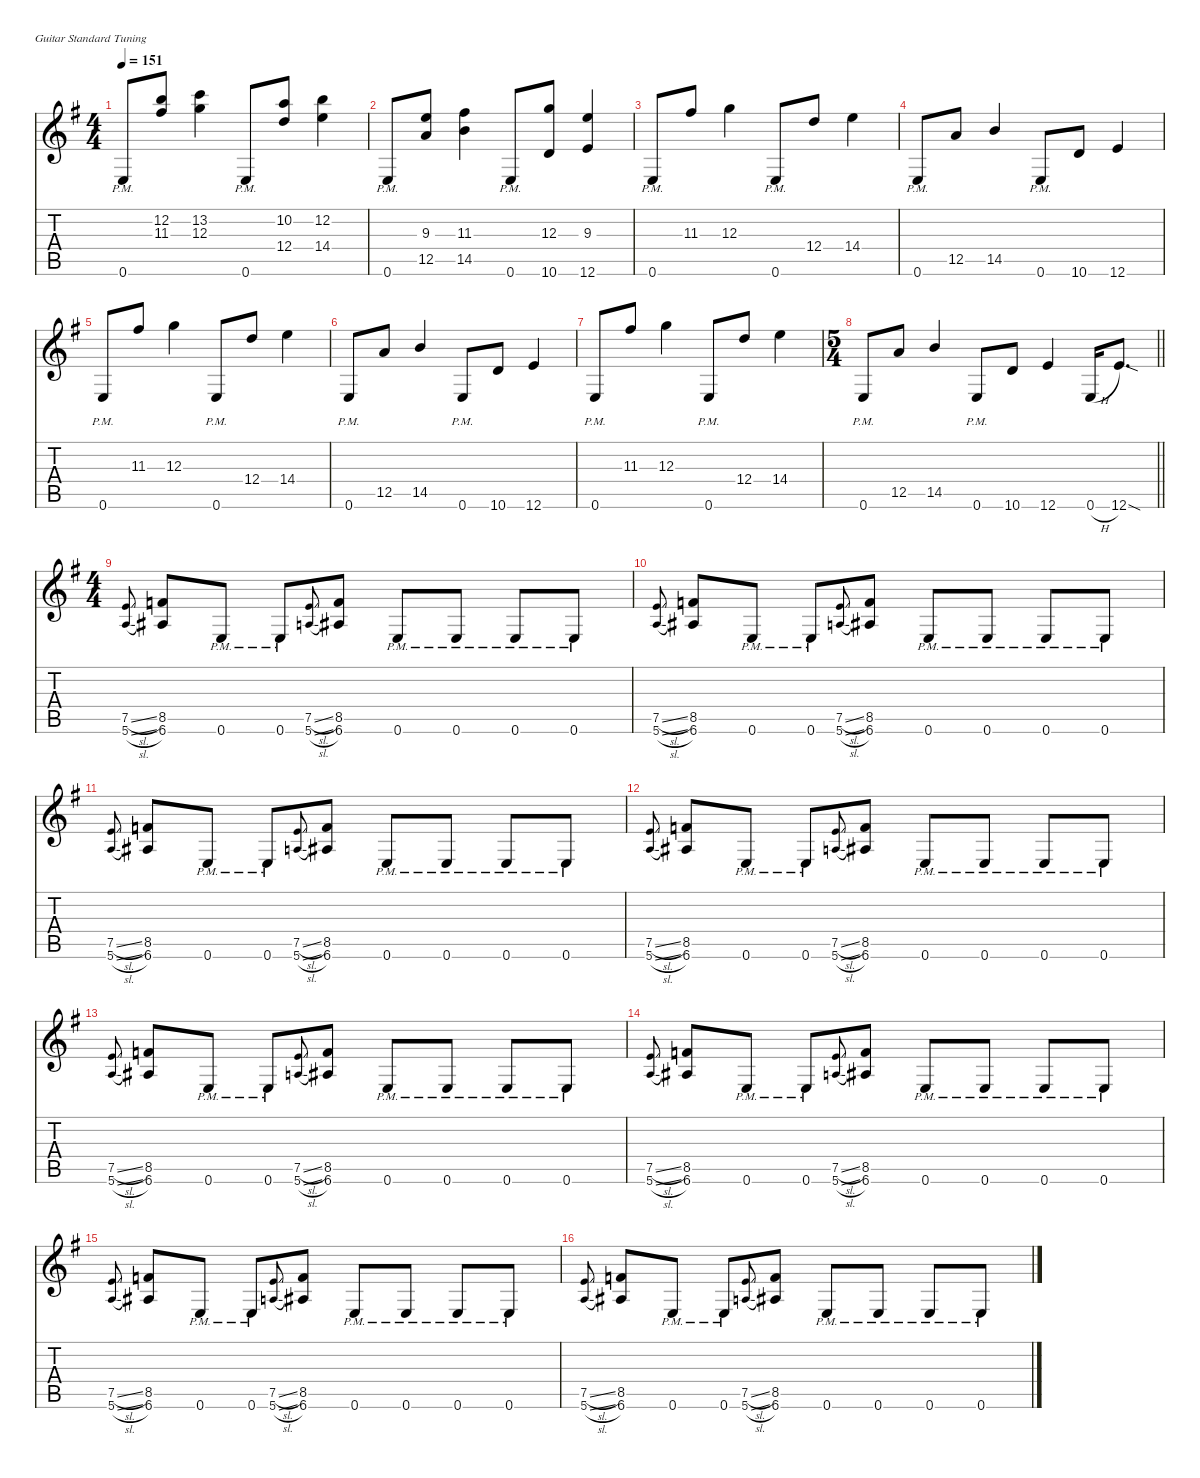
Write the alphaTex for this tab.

\defaultSystemsLayout 4
\hideDynamics
\bracketExtendMode nobrackets
\singleTrackTrackNamePolicy hidden
\multiTrackTrackNamePolicy hidden
\otherSystemsTrackNameOrientation horizontal
\track ("James Hetfield" "dist.guit.") {defaultSystemsLayout 8 instrument distortionguitar}
\staff {score tabs}
\tuning (E4 B3 G3 D3 A2 E2)
\ts (4 4)
\beaming (8 2 2 2 2)
\tempo 151
\clef g2
\ks eminor
0.6{pm acc forcenatural}.8{dy mp instrument distortionguitar beam Up} (12.2{acc forcenatural} 11.3{acc #}).8{dy f beam Up} (13.2{acc forcenatural} 12.3{acc forcenatural}).4{beam Down} 0.6{pm acc forcenatural}.8{dy mp beam Up} (10.2{acc forcenatural} 12.4{acc forcenatural}).8{dy f beam Up} (12.2{acc forcenatural} 14.4{acc forcenatural}).4{beam Down} |
0.6{pm acc forcenatural}.8{dy mp beam Up} (9.3{acc forcenatural} 12.5{acc forcenatural}).8{dy f beam Up} (11.3{acc #} 14.5{acc forcenatural}).4{beam Down} 0.6{pm acc forcenatural}.8{dy mp beam Up} (12.3{acc forcenatural} 10.6{acc forcenatural}).8{dy f beam Up} (9.3{acc forcenatural} 12.6{acc forcenatural}).4{beam Up} |
0.6{pm acc forcenatural}.8{dy mp beam Up} 11.3{acc #}.8{dy f beam Up} 12.3{acc forcenatural}.4{beam Down} 0.6{pm acc forcenatural}.8{dy mp beam Up} 12.4{acc forcenatural}.8{dy f beam Up} 14.4{acc forcenatural}.4{beam Down} |
0.6{pm acc forcenatural}.8{dy mp beam Up} 12.5{acc forcenatural}.8{dy f beam Up} 14.5{acc forcenatural}.4{beam Up} 0.6{pm acc forcenatural}.8{dy mp beam Up} 10.6{acc forcenatural}.8{dy f beam Up} 12.6{acc forcenatural}.4{beam Up} |
0.6{pm acc forcenatural}.8{dy mp beam Up} 11.3{acc #}.8{dy f beam Up} 12.3{acc forcenatural}.4{beam Down} 0.6{pm acc forcenatural}.8{dy mp beam Up} 12.4{acc forcenatural}.8{dy f beam Up} 14.4{acc forcenatural}.4{beam Down} |
0.6{pm acc forcenatural}.8{dy mp beam Up} 12.5{acc forcenatural}.8{dy f beam Up} 14.5{acc forcenatural}.4{beam Up} 0.6{pm acc forcenatural}.8{dy mp beam Up} 10.6{acc forcenatural}.8{dy f beam Up} 12.6{acc forcenatural}.4{beam Up} |
0.6{pm acc forcenatural}.8{dy mp beam Up} 11.3{acc #}.8{dy f beam Up} 12.3{acc forcenatural}.4{beam Down} 0.6{pm acc forcenatural}.8{dy mp beam Up} 12.4{acc forcenatural}.8{dy f beam Up} 14.4{acc forcenatural}.4{beam Down} |
\ts (5 4)
\beaming (8 6 4)
\barLineRight lightlight
0.6{pm acc forcenatural}.8{dy mp beam Up} 12.5{acc forcenatural}.8{dy f beam Up} 14.5{acc forcenatural}.4{beam Up} 0.6{pm acc forcenatural}.8{dy mp beam Up} 10.6{acc forcenatural}.8{dy f beam Up} 12.6{acc forcenatural}.4{beam Up} 0.6{h acc forcenatural}.16{beam Up} 12.6{sod acc forcenatural}.8{d beam Up} |
\ts (4 4)
\beaming (8 2 2 2 2)
(7.5{sl acc forcenatural} 5.6{sl acc forcenatural}).8{gr onbeat beam Up} (8.5{acc forcenatural} 6.6{acc #}).8{beam Up} 0.6{pm acc forcenatural}.8{beam Up} 0.6{pm acc forcenatural}.8{beam Up} (7.5{sl acc forcenatural} 5.6{sl acc forcenatural}).8{gr onbeat beam Up} (8.5{acc forcenatural} 6.6{acc #}).8{beam Up} 0.6{pm acc forcenatural}.8{beam Up} 0.6{pm acc forcenatural}.8{beam Up} 0.6{pm acc forcenatural}.8{beam Up} 0.6{pm acc forcenatural}.8{beam Up} |
(7.5{sl acc forcenatural} 5.6{sl acc forcenatural}).8{gr onbeat beam Up} (8.5{acc forcenatural} 6.6{acc #}).8{beam Up} 0.6{pm acc forcenatural}.8{beam Up} 0.6{pm acc forcenatural}.8{beam Up} (7.5{sl acc forcenatural} 5.6{sl acc forcenatural}).8{gr onbeat beam Up} (8.5{acc forcenatural} 6.6{acc #}).8{beam Up} 0.6{pm acc forcenatural}.8{beam Up} 0.6{pm acc forcenatural}.8{beam Up} 0.6{pm acc forcenatural}.8{beam Up} 0.6{pm acc forcenatural}.8{beam Up} |
(7.5{sl acc forcenatural} 5.6{sl acc forcenatural}).8{gr onbeat beam Up} (8.5{acc forcenatural} 6.6{acc #}).8{beam Up} 0.6{pm acc forcenatural}.8{beam Up} 0.6{pm acc forcenatural}.8{beam Up} (7.5{sl acc forcenatural} 5.6{sl acc forcenatural}).8{gr onbeat beam Up} (8.5{acc forcenatural} 6.6{acc #}).8{beam Up} 0.6{pm acc forcenatural}.8{beam Up} 0.6{pm acc forcenatural}.8{beam Up} 0.6{pm acc forcenatural}.8{beam Up} 0.6{pm acc forcenatural}.8{beam Up} |
(7.5{sl acc forcenatural} 5.6{sl acc forcenatural}).8{gr onbeat beam Up} (8.5{acc forcenatural} 6.6{acc #}).8{beam Up} 0.6{pm acc forcenatural}.8{beam Up} 0.6{pm acc forcenatural}.8{beam Up} (7.5{sl acc forcenatural} 5.6{sl acc forcenatural}).8{gr onbeat beam Up} (8.5{acc forcenatural} 6.6{acc #}).8{beam Up} 0.6{pm acc forcenatural}.8{beam Up} 0.6{pm acc forcenatural}.8{beam Up} 0.6{pm acc forcenatural}.8{beam Up} 0.6{pm acc forcenatural}.8{beam Up} |
(7.5{sl acc forcenatural} 5.6{sl acc forcenatural}).8{gr onbeat beam Up} (8.5{acc forcenatural} 6.6{acc #}).8{beam Up} 0.6{pm acc forcenatural}.8{beam Up} 0.6{pm acc forcenatural}.8{beam Up} (7.5{sl acc forcenatural} 5.6{sl acc forcenatural}).8{gr onbeat beam Up} (8.5{acc forcenatural} 6.6{acc #}).8{beam Up} 0.6{pm acc forcenatural}.8{beam Up} 0.6{pm acc forcenatural}.8{beam Up} 0.6{pm acc forcenatural}.8{beam Up} 0.6{pm acc forcenatural}.8{beam Up} |
(7.5{sl acc forcenatural} 5.6{sl acc forcenatural}).8{gr onbeat beam Up} (8.5{acc forcenatural} 6.6{acc #}).8{beam Up} 0.6{pm acc forcenatural}.8{beam Up} 0.6{pm acc forcenatural}.8{beam Up} (7.5{sl acc forcenatural} 5.6{sl acc forcenatural}).8{gr onbeat beam Up} (8.5{acc forcenatural} 6.6{acc #}).8{beam Up} 0.6{pm acc forcenatural}.8{beam Up} 0.6{pm acc forcenatural}.8{beam Up} 0.6{pm acc forcenatural}.8{beam Up} 0.6{pm acc forcenatural}.8{beam Up} |
(7.5{sl acc forcenatural} 5.6{sl acc forcenatural}).8{gr onbeat beam Up} (8.5{acc forcenatural} 6.6{acc #}).8{beam Up} 0.6{pm acc forcenatural}.8{beam Up} 0.6{pm acc forcenatural}.8{beam Up} (7.5{sl acc forcenatural} 5.6{sl acc forcenatural}).8{gr onbeat beam Up} (8.5{acc forcenatural} 6.6{acc #}).8{beam Up} 0.6{pm acc forcenatural}.8{beam Up} 0.6{pm acc forcenatural}.8{beam Up} 0.6{pm acc forcenatural}.8{beam Up} 0.6{pm acc forcenatural}.8{beam Up} |
(7.5{sl acc forcenatural} 5.6{sl acc forcenatural}).8{gr onbeat beam Up} (8.5{acc forcenatural} 6.6{acc #}).8{beam Up} 0.6{pm acc forcenatural}.8{beam Up} 0.6{pm acc forcenatural}.8{beam Up} (7.5{sl acc forcenatural} 5.6{sl acc forcenatural}).8{gr onbeat beam Up} (8.5{acc forcenatural} 6.6{acc #}).8{beam Up} 0.6{pm acc forcenatural}.8{beam Up} 0.6{pm acc forcenatural}.8{beam Up} 0.6{pm acc forcenatural}.8{beam Up} 0.6{pm acc forcenatural}.8{beam Up}
